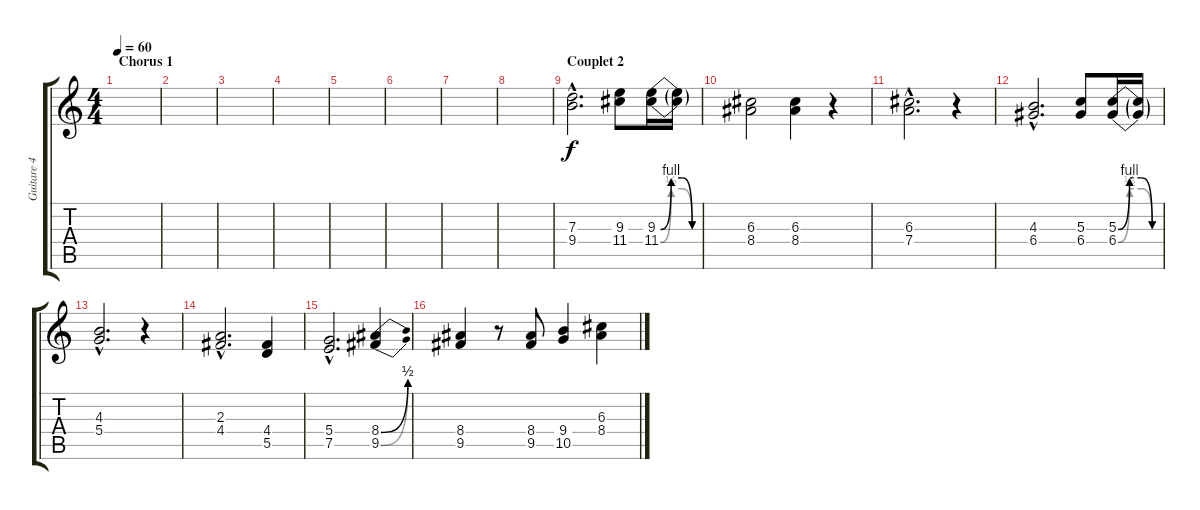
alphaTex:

\track ("Guitare 4" "Guitare 4") {instrument distortionguitar}
\staff {score tabs}
\tuning (E4 B3 G3 D3 A2 E2) {hide}
\ts (4 4)
\section ("" "Chorus 1")
\tempo 60
\clef g2
\ks c
|
|
|
|
|
|
|
|
\section ("" "Couplet 2")
(7.3{hac} 9.4{hac}).2{d} (9.3 11.4).8 (9.3{be (custom 0 0 15 4 30 4 45 0 60 0)} 11.4{be (custom 0 0 15 2 30 2 45 0 60 0)}).16 (9.3{t} 11.4{t}).16 |
(6.3 8.4).2 (6.3 8.4).4 r.4 |
(6.3{hac} 7.4{hac}).2{d} r.4 |
(4.3{hac} 6.4{hac}).2{d} (5.3 6.4).8 (5.3{be (custom 0 0 15 4 30 4 45 0 60 0)} 6.4{be (custom 0 0 15 2 30 2 45 0 60 0)}).16 (5.3{t} 6.4{t}).16 |
(4.3{hac} 5.4{hac}).2{d} r.4 |
(2.3{hac} 4.4{hac}).2{d} (4.4 5.5).4 |
(5.4{hac} 7.5{hac}).2{d} (8.4{be (bend 0 0 60 2)} 9.5{be (bend 0 0 60 2)}).4 |
(8.4 9.5).4 r.8 (8.4 9.5).8 (9.4 10.5).4 (6.3 8.4).4
